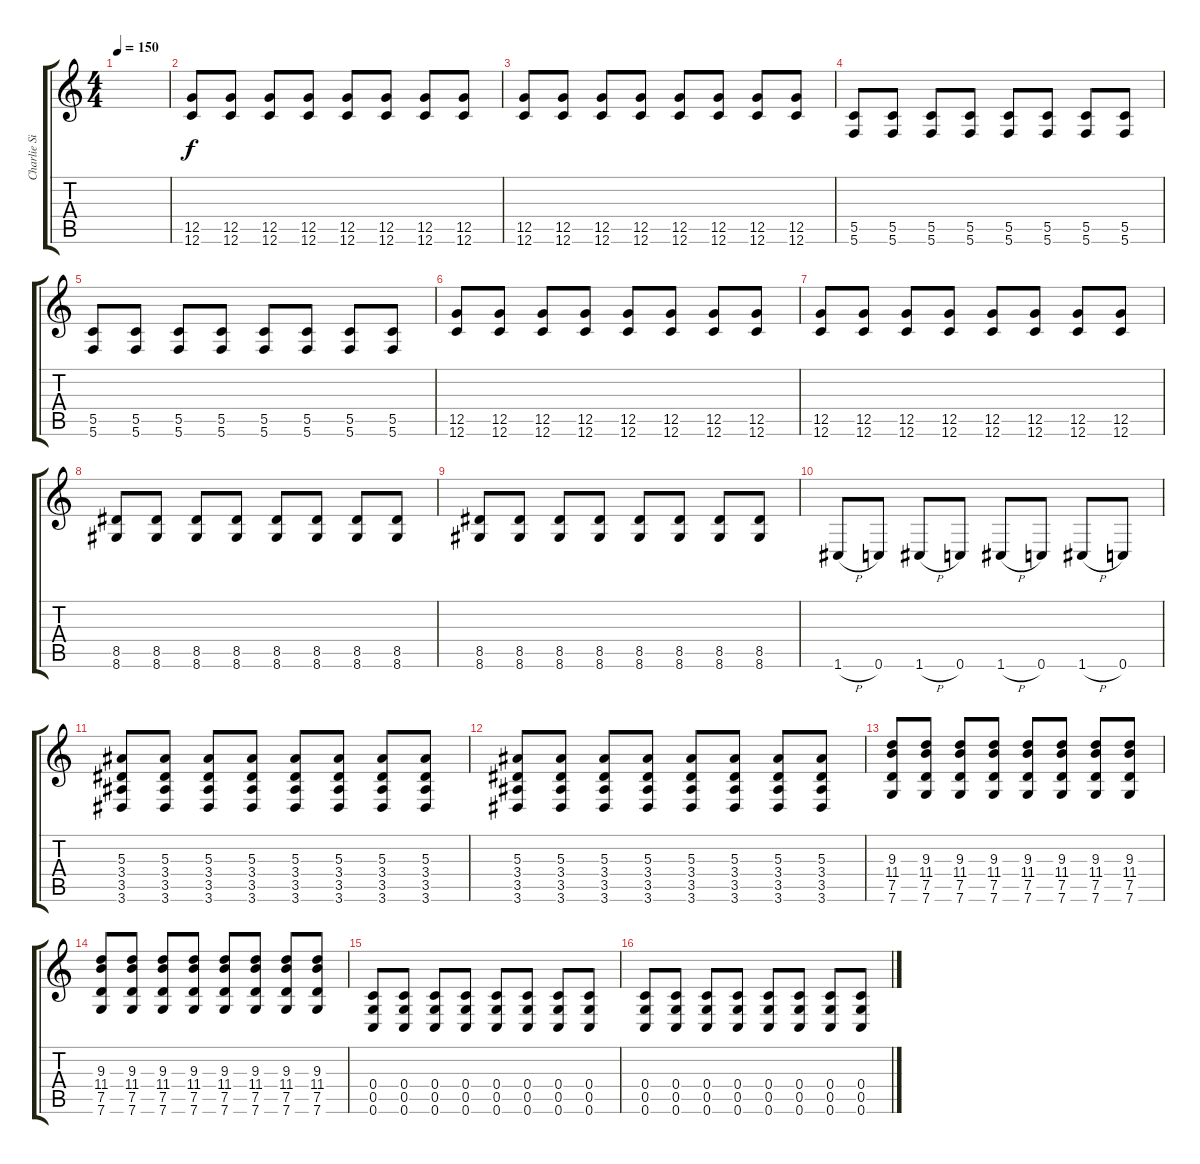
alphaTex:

\track ("Charlie Simpson" "Charlie Si") {instrument distortionguitar}
\staff {score tabs}
\tuning (D4 A3 F3 C3 G2 C2) {hide}
\ts (4 4)
\tempo 150
\clef g2
\ks c
|
(12.5 12.6).8 (12.5 12.6).8 (12.5 12.6).8 (12.5 12.6).8 (12.5 12.6).8 (12.5 12.6).8 (12.5 12.6).8 (12.5 12.6).8 |
(12.5 12.6).8 (12.5 12.6).8 (12.5 12.6).8 (12.5 12.6).8 (12.5 12.6).8 (12.5 12.6).8 (12.5 12.6).8 (12.5 12.6).8 |
(5.5 5.6).8 (5.5 5.6).8 (5.5 5.6).8 (5.5 5.6).8 (5.5 5.6).8 (5.5 5.6).8 (5.5 5.6).8 (5.5 5.6).8 |
(5.5 5.6).8 (5.5 5.6).8 (5.5 5.6).8 (5.5 5.6).8 (5.5 5.6).8 (5.5 5.6).8 (5.5 5.6).8 (5.5 5.6).8 |
(12.5 12.6).8 (12.5 12.6).8 (12.5 12.6).8 (12.5 12.6).8 (12.5 12.6).8 (12.5 12.6).8 (12.5 12.6).8 (12.5 12.6).8 |
(12.5 12.6).8 (12.5 12.6).8 (12.5 12.6).8 (12.5 12.6).8 (12.5 12.6).8 (12.5 12.6).8 (12.5 12.6).8 (12.5 12.6).8 |
(8.5 8.6).8 (8.5 8.6).8 (8.5 8.6).8 (8.5 8.6).8 (8.5 8.6).8 (8.5 8.6).8 (8.5 8.6).8 (8.5 8.6).8 |
(8.5 8.6).8 (8.5 8.6).8 (8.5 8.6).8 (8.5 8.6).8 (8.5 8.6).8 (8.5 8.6).8 (8.5 8.6).8 (8.5 8.6).8 |
1.6{h}.8 0.6.8 1.6{h}.8 0.6.8 1.6{h}.8 0.6.8 1.6{h}.8 0.6.8 |
(5.3 3.4 3.5 3.6).8 (5.3 3.4 3.5 3.6).8 (5.3 3.4 3.5 3.6).8 (5.3 3.4 3.5 3.6).8 (5.3 3.4 3.5 3.6).8 (5.3 3.4 3.5 3.6).8 (5.3 3.4 3.5 3.6).8 (5.3 3.4 3.5 3.6).8 |
(5.3 3.4 3.5 3.6).8 (5.3 3.4 3.5 3.6).8 (5.3 3.4 3.5 3.6).8 (5.3 3.4 3.5 3.6).8 (5.3 3.4 3.5 3.6).8 (5.3 3.4 3.5 3.6).8 (5.3 3.4 3.5 3.6).8 (5.3 3.4 3.5 3.6).8 |
(9.3 11.4 7.5 7.6).8 (9.3 11.4 7.5 7.6).8 (9.3 11.4 7.5 7.6).8 (9.3 11.4 7.5 7.6).8 (9.3 11.4 7.5 7.6).8 (9.3 11.4 7.5 7.6).8 (9.3 11.4 7.5 7.6).8 (9.3 11.4 7.5 7.6).8 |
(9.3 11.4 7.5 7.6).8 (9.3 11.4 7.5 7.6).8 (9.3 11.4 7.5 7.6).8 (9.3 11.4 7.5 7.6).8 (9.3 11.4 7.5 7.6).8 (9.3 11.4 7.5 7.6).8 (9.3 11.4 7.5 7.6).8 (9.3 11.4 7.5 7.6).8 |
(0.4 0.5 0.6).8 (0.4 0.5 0.6).8 (0.4 0.5 0.6).8 (0.4 0.5 0.6).8 (0.4 0.5 0.6).8 (0.4 0.5 0.6).8 (0.4 0.5 0.6).8 (0.4 0.5 0.6).8 |
(0.4 0.5 0.6).8 (0.4 0.5 0.6).8 (0.4 0.5 0.6).8 (0.4 0.5 0.6).8 (0.4 0.5 0.6).8 (0.4 0.5 0.6).8 (0.4 0.5 0.6).8 (0.4 0.5 0.6).8
